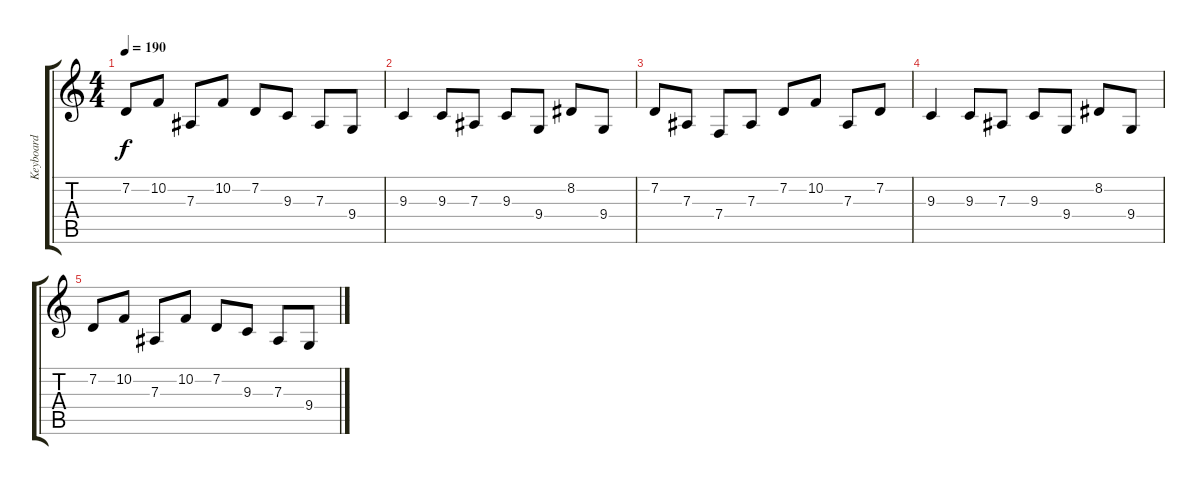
\track ("Keyboard" "Keyboard") {instrument lead2sawtooth}
\staff {score tabs}
\tuning (C4 G3 Eb3 Bb2 F2 C2) {hide}
\ts (4 4)
\tempo 190
\clef g2
\ks c
7.2.8{dy f} 10.2.8 7.3.8 10.2.8 7.2.8 9.3.8 7.3.8 9.4.8 |
9.3.4 9.3.8 7.3.8 9.3.8 9.4.8 8.2.8 9.4.8 |
7.2.8 7.3.8 7.4.8 7.3.8 7.2.8 10.2.8 7.3.8 7.2.8 |
9.3.4 9.3.8 7.3.8 9.3.8 9.4.8 8.2.8 9.4.8 |
7.2.8 10.2.8 7.3.8 10.2.8 7.2.8 9.3.8 7.3.8 9.4.8
